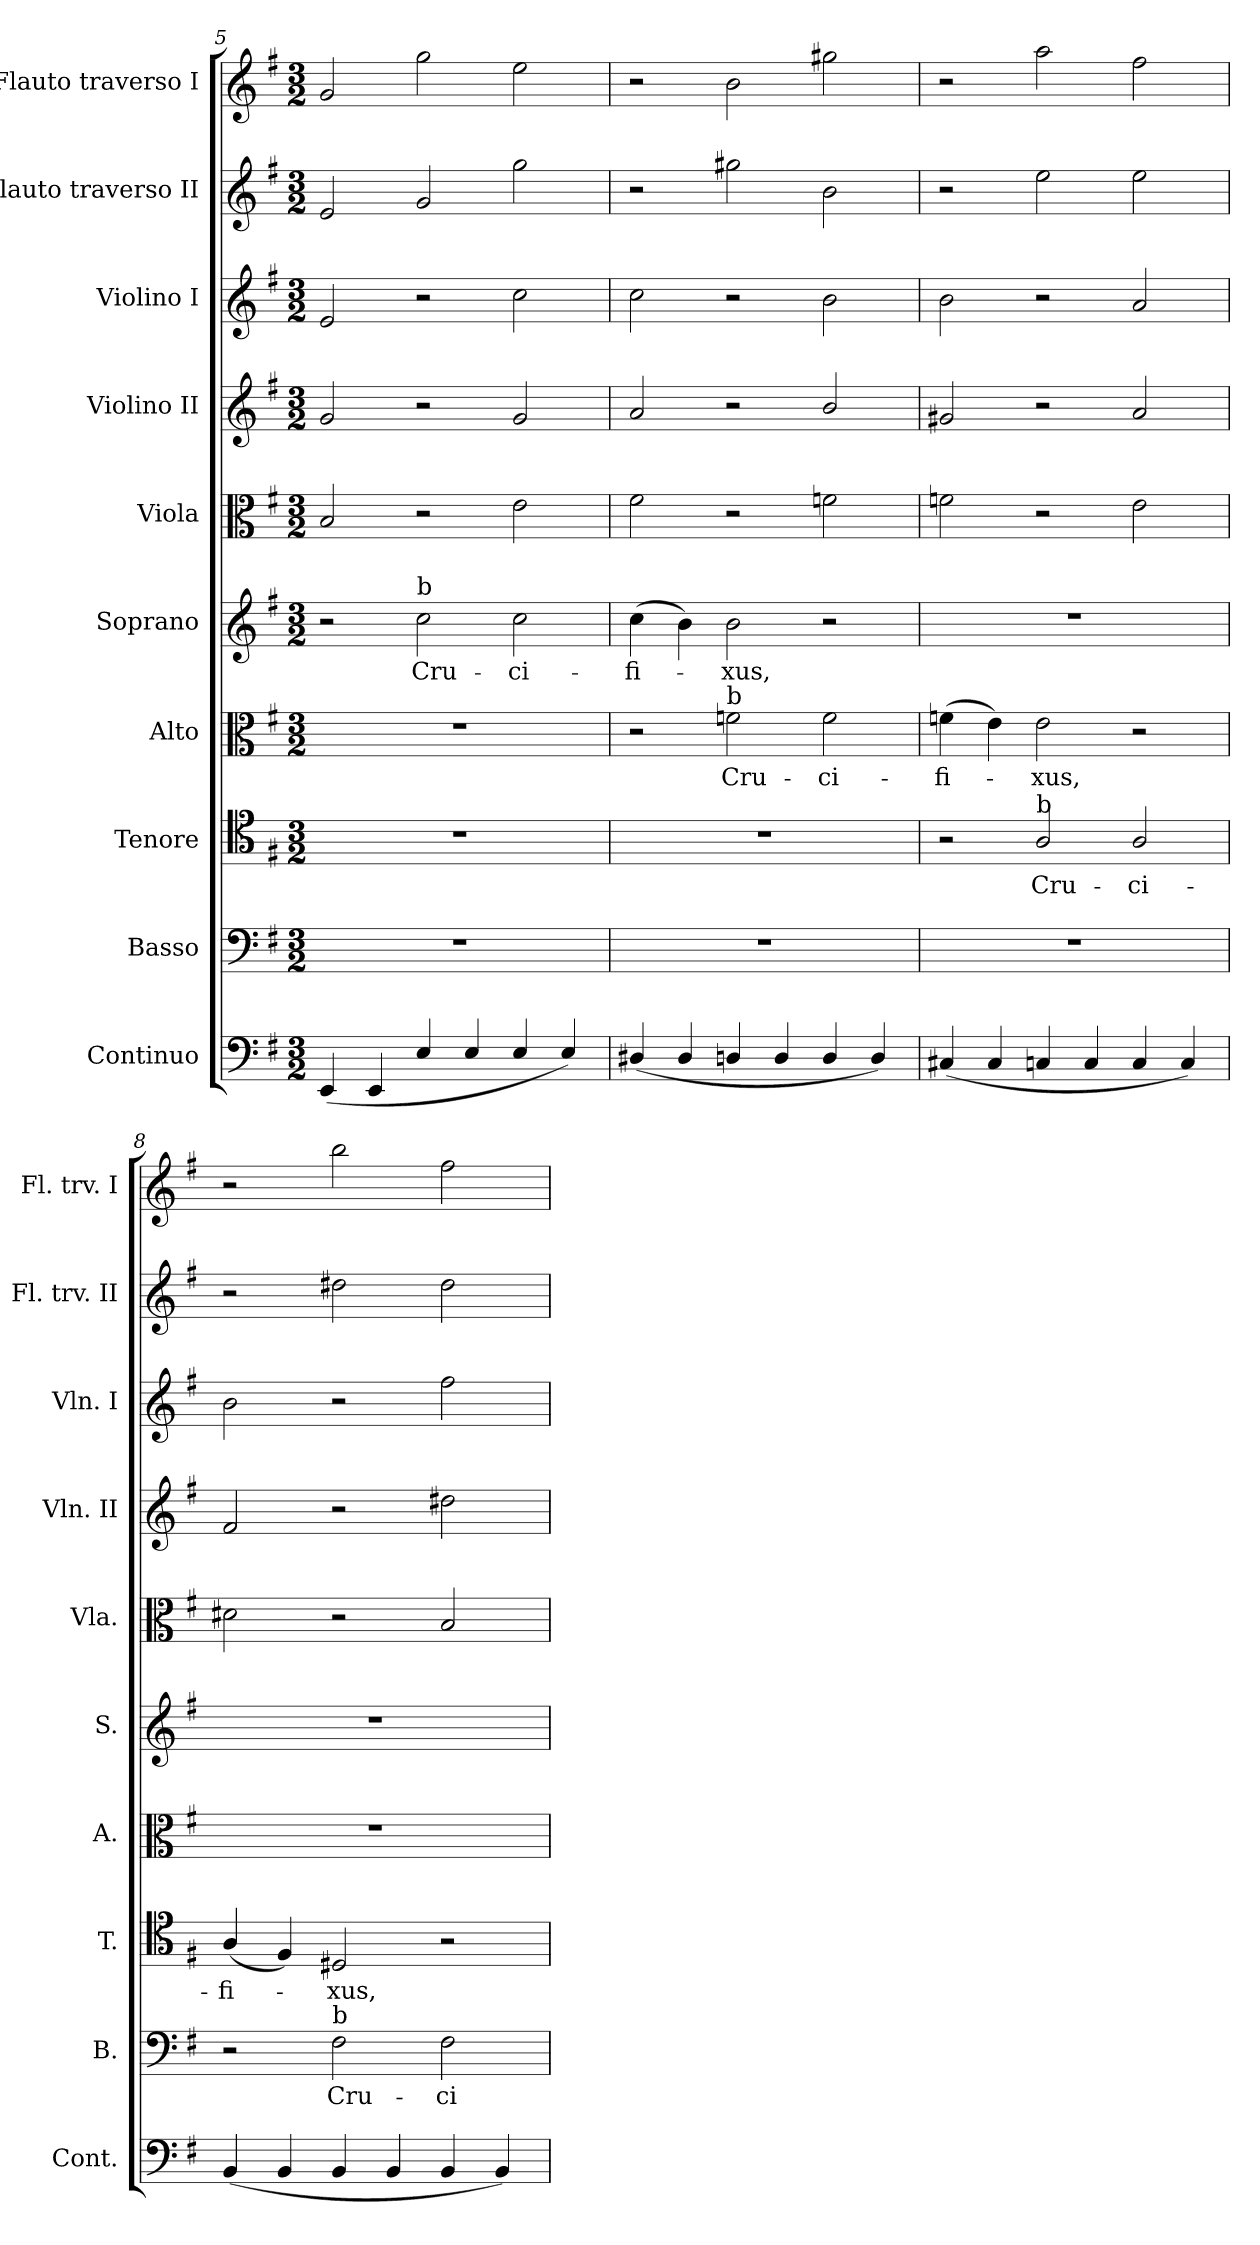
**kern	**kern	**text	**kern	**text	**kern	**text	**kern	**text	**kern	**kern	**kern	**kern	**kern
*part10	*part9	*part9	*part8	*part8	*part7	*part7	*part6	*part6	*part5	*part4	*part3	*part2	*part1
*staff10	*staff9	*staff9	*staff8	*staff8	*staff7	*staff7	*staff6	*staff6	*staff5	*staff4	*staff3	*staff2	*staff1
*I"Continuo	*I"Basso	*	*I"Tenore	*	*I"Alto	*	*I"Soprano	*	*I"Viola	*I"Violino II	*I"Violino I	*I"Flauto traverso II	*I"Flauto traverso I
*I'Cont.	*I'B.	*	*I'T.	*	*I'A.	*	*I'S.	*	*I'Vla.	*I'Vln. II	*I'Vln. I	*I'Fl. trv. II	*I'Fl. trv. I
*clefF4	*clefF4	*	*clefC4	*	*clefC3	*	*clefG2	*	*clefC3	*clefG2	*clefG2	*clefG2	*clefG2
*k[f#]	*k[f#]	*	*k[f#]	*	*k[f#]	*	*k[f#]	*	*k[f#]	*k[f#]	*k[f#]	*k[f#]	*k[f#]
*M3/2	*M3/2	*	*M3/2	*	*M3/2	*	*M3/2	*	*M3/2	*M3/2	*M3/2	*M3/2	*M3/2
=5	=5	=5	=5	=5	=5	=5	=5	=5	=5	=5	=5	=5	=5
(4EE/	1.r	.	1.r	.	1.r	.	2r	.	2B/	2g/	2e/	2e/	2g/
4EE/	.	.	.	.	.	.	.	.	.	.	.	.	.
!	!	!	!	!	!	!	!LO:TX:a:t=b	!	!	!	!	!	!
4E/	.	.	.	.	.	.	2cc\	Cru-	2r	2r	2r	2g/	2gg\
4E/	.	.	.	.	.	.	.	.	.	.	.	.	.
4E/	.	.	.	.	.	.	2cc\	-ci-	2e\	2g/	2cc\	2gg\	2ee\
4E/)	.	.	.	.	.	.	.	.	.	.	.	.	.
=6	=6	=6	=6	=6	=6	=6	=6	=6	=6	=6	=6	=6	=6
(4D#X/	1.r	.	1.r	.	2r	.	(4cc\	-fi-	2f#\	2a/	2cc\	2r	2r
4D#/	.	.	.	.	.	.	4b\)	.	.	.	.	.	.
!	!	!	!	!	!LO:TX:a:t=b	!	!	!	!	!	!	!	!
4Dn/	.	.	.	.	2fn\	Cru-	2b\	-xus,	2r	2r	2r	2gg#X\	2b\
4D/	.	.	.	.	.	.	.	.	.	.	.	.	.
4D/	.	.	.	.	2f\	-ci-	2r	.	2fn\	2b/	2b\	2b\	2gg#X\
4D/)	.	.	.	.	.	.	.	.	.	.	.	.	.
=7	=7	=7	=7	=7	=7	=7	=7	=7	=7	=7	=7	=7	=7
(4C#X/	1.r	.	2r	.	(4fn\	-fi-	1.r	.	2fn\	2g#X/	2b\	2r	2r
4C#/	.	.	.	.	4e\)	.	.	.	.	.	.	.	.
!	!	!	!LO:TX:a:t=b	!	!	!	!	!	!	!	!	!	!
4Cn/	.	.	2A/	Cru-	2e\	-xus,	.	.	2r	2r	2r	2ee\	2aa\
4C/	.	.	.	.	.	.	.	.	.	.	.	.	.
4C/	.	.	2A/	-ci-	2r	.	.	.	2e\	2a/	2a/	2ee\	2ff#\
4C/)	.	.	.	.	.	.	.	.	.	.	.	.	.
=8	=8	=8	=8	=8	=8	=8	=8	=8	=8	=8	=8	=8	=8
(4BB/	2r	.	(4A/	-fi-	1.r	.	1.r	.	2d#X\	2f#/	2b\	2r	2r
4BB/	.	.	4F#/)	.	.	.	.	.	.	.	.	.	.
!	!LO:TX:a:t=b	!	!	!	!	!	!	!	!	!	!	!	!
4BB/	2F#\	Cru-	2D#X/	-xus,	.	.	.	.	2r	2r	2r	2dd#X\	2bb\
4BB/	.	.	.	.	.	.	.	.	.	.	.	.	.
4BB/	2F#\	-ci-	2r	.	.	.	.	.	2B/	2dd#X\	2ff#\	2dd#\	2ff#\
4BB/)	.	.	.	.	.	.	.	.	.	.	.	.	.
=	=	=	=	=	=	=	=	=	=	=	=	=	=
*-	*-	*-	*-	*-	*-	*-	*-	*-	*-	*-	*-	*-	*-
